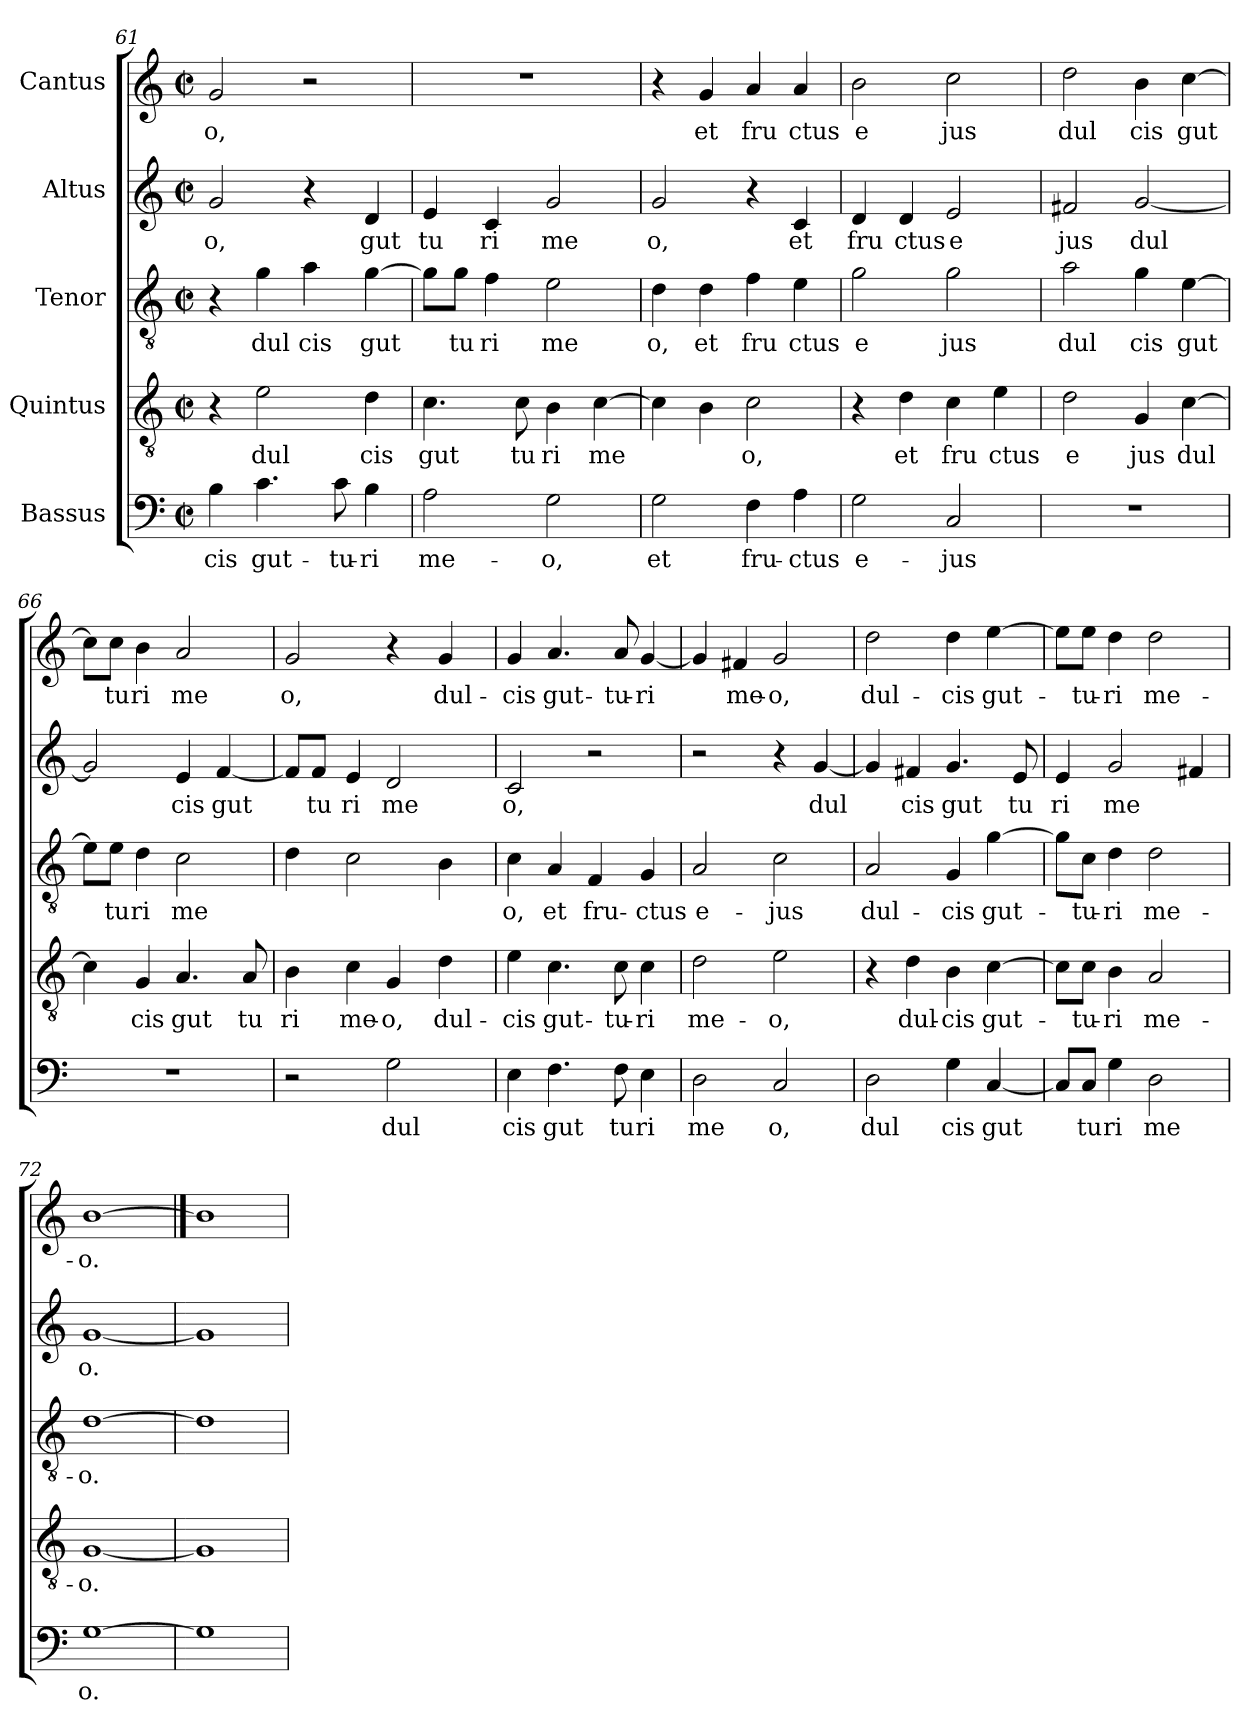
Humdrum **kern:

**kern	**text	**kern	**text	**kern	**text	**kern	**text	**kern	**text
*part5	*part5	*part4	*part4	*part3	*part3	*part2	*part2	*part1	*part1
*staff5	*staff5	*staff4	*staff4	*staff3	*staff3	*staff2	*staff2	*staff1	*staff1
*I"Bassus	*	*I"Quintus	*	*I"Tenor	*	*I"Altus	*	*I"Cantus	*
!!LO:LB:g=z
*clefF4	*	*clefGv2	*	*clefGv2	*	*clefG2	*	*clefG2	*
*	*	*	*	*	*	*k[]	*	*	*
*	*	*	*	*	*	*C:	*	*	*
*M2/2	*	*M2/2	*	*M2/2	*	*M2/2	*	*M2/2	*
*met(c|)	*	*met(c|)	*	*met(c|)	*	*met(c|)	*	*met(c|)	*
=61	=61	=61	=61	=61	=61	=61	=61	=61	=61
!	!LO:LY:b:cj	!	!	!	!	!	!LO:LY:b:cj	!	!LO:LY:b:cj
4B\	-cis	4r	.	4r	.	2g/	o,	2g/	o,
!	!LO:LY:b:cj	!	!LO:LY:b:cj	!	!LO:LY:b:cj	!	!	!	!
4.c\	gut-	2e\	dul	4g\	dul	.	.	.	.
!	!	!	!	!	!LO:LY:b:cj	!	!	!	!
.	.	.	.	4a\	cis	4r	.	2r	.
!	!LO:LY:b:cj	!	!	!	!	!	!	!	!
8c\	-tu-	.	.	.	.	.	.	.	.
!	!LO:LY:b:cj	!	!LO:LY:b:cj	!	!LO:LY:b	!	!LO:LY:b:cj	!	!
4B\	-ri	4d\	cis	[>4g\	gut	4d/	gut	.	.
=62	=62	=62	=62	=62	=62	=62	=62	=62	=62
!	!LO:LY:b:cj	!	!LO:LY:b:cj	!	!	!	!LO:LY:b:cj	!	!
2A\	me-	4.c\	gut	8g\L]	.	4e/	tu	1r	.
!	!	!	!	!	!LO:LY:b:cj	!	!	!	!
.	.	.	.	8g\J	tu	.	.	.	.
!	!	!	!	!	!LO:LY:b:cj	!	!LO:LY:b:cj	!	!
.	.	.	.	4f\	ri	4c/	ri	.	.
!	!	!	!LO:LY:b:cj	!	!	!	!	!	!
.	.	8c\	tu	.	.	.	.	.	.
!	!LO:LY:b:cj	!	!LO:LY:b:cj	!	!LO:LY:b:cj	!	!LO:LY:b:cj	!	!
2G\	-o,	4B\	ri	2e\	me	2g/	me	.	.
!	!	!	!LO:LY:b	!	!	!	!	!	!
.	.	[>4c\	me	.	.	.	.	.	.
=63	=63	=63	=63	=63	=63	=63	=63	=63	=63
!	!LO:LY:b:cj	!	!	!	!LO:LY:b:cj	!	!LO:LY:b:cj	!	!
2G\	et	4c\]	.	4d\	o,	2g/	o,	4r	.
!	!	!	!	!	!LO:LY:b:cj	!	!	!	!LO:LY:b:cj
.	.	4B\	.	4d\	et	.	.	4g/	et
!	!LO:LY:b:cj	!	!LO:LY:b:cj	!	!LO:LY:b:cj	!	!	!	!LO:LY:b:cj
4F\	fru-	2c\	o,	4f\	fru	4r	.	4a/	fru
!	!LO:LY:b:cj	!	!	!	!LO:LY:b:cj	!	!LO:LY:b:cj	!	!LO:LY:b:cj
4A\	-ctus	.	.	4e\	ctus	4c/	et	4a/	ctus
=64	=64	=64	=64	=64	=64	=64	=64	=64	=64
!	!LO:LY:b:cj	!	!	!	!LO:LY:b:cj	!	!LO:LY:b:cj	!	!LO:LY:b:cj
2G\	e-	4r	.	2g\	e	4d/	fru	2b\	e
!	!	!	!LO:LY:b:cj	!	!	!	!LO:LY:b:cj	!	!
.	.	4d\	et	.	.	4d/	ctus	.	.
!	!LO:LY:b:cj	!	!LO:LY:b:cj	!	!LO:LY:b:cj	!	!LO:LY:b:cj	!	!LO:LY:b:cj
2C/	-jus	4c\	fru	2g\	jus	2e/	e	2cc\	jus
!	!	!	!LO:LY:b:cj	!	!	!	!	!	!
.	.	4e\	ctus	.	.	.	.	.	.
=65	=65	=65	=65	=65	=65	=65	=65	=65	=65
!	!	!	!LO:LY:b:cj	!	!LO:LY:b:cj	!	!LO:LY:b:cj	!	!LO:LY:b:cj
1r	.	2d\	e	2a\	dul	2f#X/	jus	2dd\	dul
!	!	!	!LO:LY:b:cj	!	!LO:LY:b:cj	!	!LO:LY:b	!	!LO:LY:b:cj
.	.	4G/	jus	4g\	cis	[<2g/	dul	4b\	cis
!	!	!	!LO:LY:b	!	!LO:LY:b	!	!	!	!LO:LY:b
.	.	[>4c\	dul	[>4e\	gut	.	.	[>4cc\	gut
=66	=66	=66	=66	=66	=66	=66	=66	=66	=66
1r	.	4c\]	.	8e\L]	.	2g/]	.	8cc\L]	.
!	!	!	!	!	!LO:LY:b:cj	!	!	!	!LO:LY:b:cj
.	.	.	.	8e\J	tu	.	.	8cc\J	tu
!	!	!	!LO:LY:b:cj	!	!LO:LY:b:cj	!	!	!	!LO:LY:b:cj
.	.	4G/	cis	4d\	ri	.	.	4b\	ri
!	!	!	!LO:LY:b:cj	!	!LO:LY:b	!	!LO:LY:b:cj	!	!LO:LY:b:cj
.	.	4.A/	gut	2c\	me	4e/	cis	2a/	me
!	!	!	!	!	!	!	!LO:LY:b	!	!
.	.	.	.	.	.	[>4f/	gut	.	.
!	!	!	!LO:LY:b:cj	!	!	!	!	!	!
.	.	8A/	tu	.	.	.	.	.	.
!!LO:LB:g=z
=67	=67	=67	=67	=67	=67	=67	=67	=67	=67
!	!	!	!LO:LY:b:cj	!	!	!	!	!	!LO:LY:b:cj
*	*	*	*	*^	*	*	*	*	*
2r	.	4B\	ri	4d\	8ryy	.	8f/L]	.	2g/	o,
!	!	!	!	!	!	!	!	!LO:LY:b:cj	!	!
.	.	.	.	.	32.ryy	.	8f/J	tu	.	.
.	.	.	.	.	2ryy	.	.	.	.	.
!	!	!	!LO:LY:b:cj	!	!	!	!	!LO:LY:b:cj	!	!
.	.	4c\	me-	2c\	.	.	4e/	ri	.	.
!	!LO:LY:b:cj	!	!LO:LY:b:cj	!	!	!	!	!LO:LY:b:cj	!	!
2G\	dul	4G/	-o,	.	.	.	2d/	me	4r	.
.	.	.	.	.	4ryy	.	.	.	.	.
!	!	!	!LO:LY:b:cj	!	!	!	!	!	!	!LO:LY:b:cj
.	.	4d\	dul-	4B\	.	.	.	.	4g/	dul-
.	.	.	.	.	16ryy	.	.	.	.	.
.	.	.	.	.	64ryy	.	.	.	.	.
=68	=68	=68	=68	=68	=68	=68	=68	=68	=68	=68
!	!LO:LY:b:cj	!	!LO:LY:b:cj	!	!	!LO:LY:b:cj	!	!LO:LY:b:cj	!	!LO:LY:b:cj
*	*	*	*	*v	*v	*	*	*	*	*
4E\	cis	4e\	-cis	4c\	o,	2c/	o,	4g/	-cis
!	!LO:LY:b:cj	!	!LO:LY:b:cj	!	!LO:LY:b:cj	!	!	!	!LO:LY:b:cj
4.F\	gut	4.c\	gut-	4A/	et	.	.	4.a/	gut-
!	!	!	!	!	!LO:LY:b:cj	!	!	!	!
.	.	.	.	4F/	fru-	2r	.	.	.
!	!LO:LY:b:cj	!	!LO:LY:b:cj	!	!	!	!	!	!LO:LY:b:cj
8F\	tu	8c\	-tu-	.	.	.	.	8a/	-tu-
!	!LO:LY:b:cj	!	!LO:LY:b:cj	!	!LO:LY:b:cj	!	!	!	!LO:LY:b:cj
4E\	ri	4c\	-ri	4G/	-ctus	.	.	[<4g/	-ri
=69	=69	=69	=69	=69	=69	=69	=69	=69	=69
!	!LO:LY:b:cj	!	!LO:LY:b:cj	!	!LO:LY:b:cj	!	!	!	!
2D\	me	2d\	me-	2A/	e-	2r	.	4g/]	.
!	!	!	!	!	!	!	!	!	!LO:LY:b:cj
.	.	.	.	.	.	.	.	4f#X/	me-
!	!LO:LY:b:cj	!	!LO:LY:b:cj	!	!LO:LY:b:cj	!	!	!	!LO:LY:b:cj
2C/	o,	2e\	-o,	2c\	-jus	4r	.	2g/	-o,
!	!	!	!	!	!	!	!LO:LY:b	!	!
.	.	.	.	.	.	[<4g/	dul	.	.
=70	=70	=70	=70	=70	=70	=70	=70	=70	=70
!	!LO:LY:b:cj	!	!	!	!LO:LY:b:cj	!	!	!	!LO:LY:b:cj
2D\	dul	4r	.	2A/	dul-	4g/]	.	2dd\	dul-
!	!	!	!LO:LY:b:cj	!	!	!	!LO:LY:b:cj	!	!
.	.	4d\	dul-	.	.	4f#X/	cis	.	.
!	!LO:LY:b:cj	!	!LO:LY:b:cj	!	!LO:LY:b:cj	!	!LO:LY:b:cj	!	!LO:LY:b:cj
4G\	cis	4B\	-cis	4G/	-cis	4.g/	gut	4dd\	-cis
!	!LO:LY:b	!	!LO:LY:b	!	!LO:LY:b	!	!	!	!LO:LY:b
[<4C/	gut	[>4c\	gut-	[>4g\	gut-	.	.	[>4ee\	gut-
!	!	!	!	!	!	!	!LO:LY:b:cj	!	!
.	.	.	.	.	.	8e/	tu	.	.
=71	=71	=71	=71	=71	=71	=71	=71	=71	=71
!	!	!	!	!	!	!	!LO:LY:b:cj	!	!
8C/L]	.	8c\L]	.	8g\L]	.	4e/	ri	8ee\L]	.
!	!LO:LY:b:cj	!	!LO:LY:b:cj	!	!LO:LY:b:cj	!	!	!	!LO:LY:b:cj
8C/J	tu	8c\J	-tu-	8c\J	-tu-	.	.	8ee\J	-tu-
!	!LO:LY:b:cj	!	!LO:LY:b:cj	!	!LO:LY:b:cj	!	!LO:LY:b	!	!LO:LY:b:cj
4G\	ri	4B\	-ri	4d\	-ri	2g/	me	4dd\	-ri
!	!LO:LY:b:cj	!	!LO:LY:b:cj	!	!LO:LY:b:cj	!	!	!	!LO:LY:b:cj
2D\	me	2A/	me-	2d\	me-	.	.	2dd\	me-
.	.	.	.	.	.	4f#X/	.	.	.
=72	=72	=72	=72	=72	=72	=72	=72	=72	=72
!	!LO:LY:b:cj	!	!LO:LY:b:cj	!	!LO:LY:b:cj	!	!LO:LY:b:cj	!	!LO:LY:b:cj
[1G	o.	[1G	-o.	[1d	-o.	[1g	o.	[1b	-o.
=73	==73	=73	==73	=73	==73	=73	==73	==73	==73
1G]	.	1G]	.	1d]	.	1g]	.	1b]	.
=	=	=	=	=	=	=	=	=	=
*-	*-	*-	*-	*-	*-	*-	*-	*-	*-
